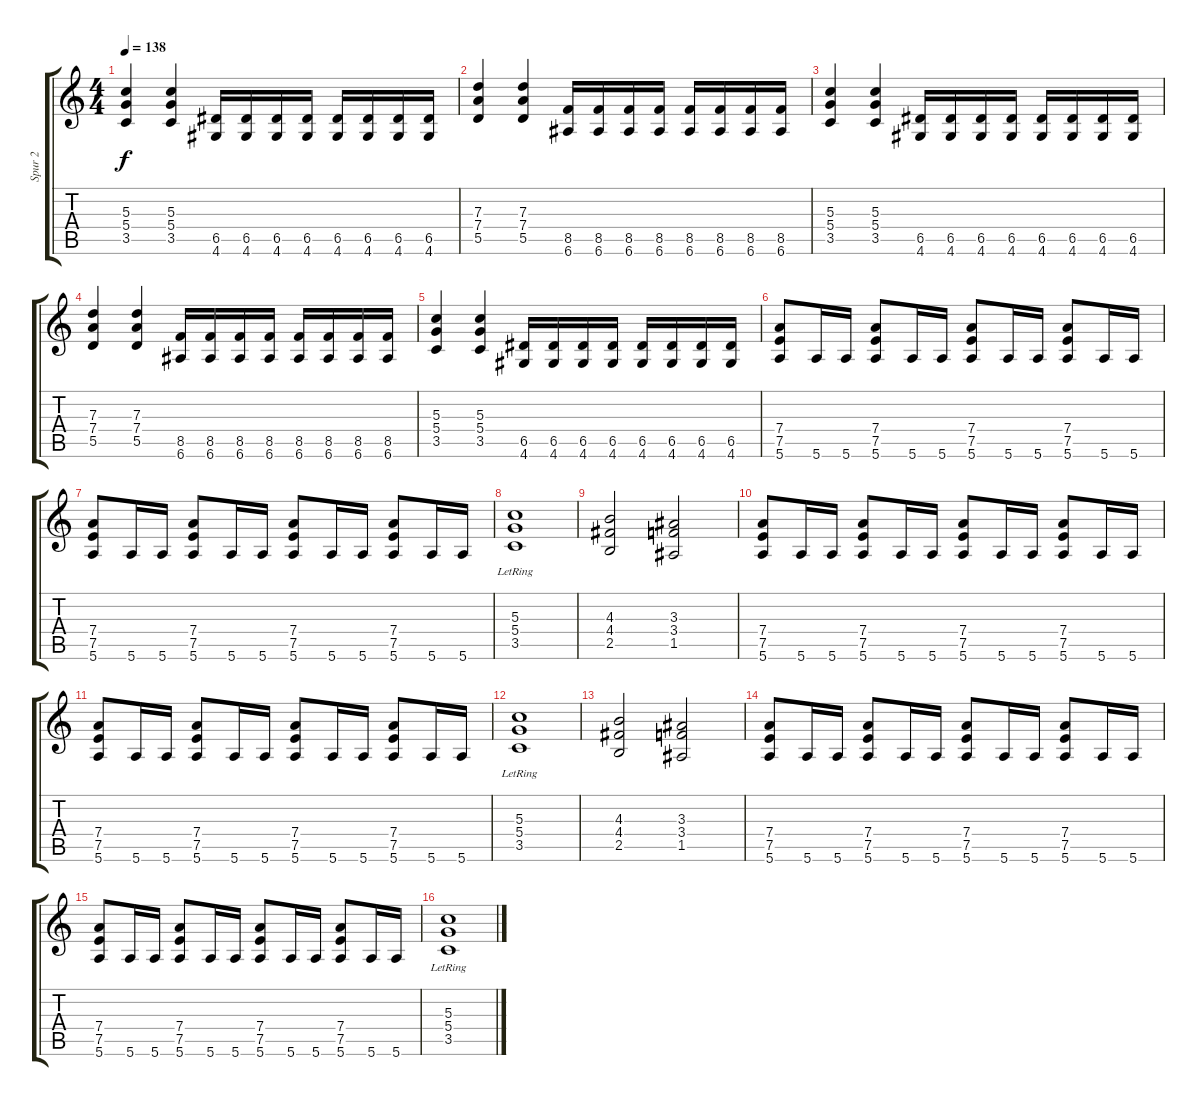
\track ("Spur 2" "Spur 2") {mute instrument distortionguitar}
\staff {score tabs}
\tuning (E4 B3 G3 D3 A2 E2) {hide}
\ts (4 4)
\tempo 138
\clef g2
\ks c
(5.3 5.4 3.5).4{dy f} (5.3 5.4 3.5).4 (6.5 4.6).16 (6.5 4.6).16 (6.5 4.6).16 (6.5 4.6).16 (6.5 4.6).16 (6.5 4.6).16 (6.5 4.6).16 (6.5 4.6).16 |
(7.3 7.4 5.5).4 (7.3 7.4 5.5).4 (8.5 6.6).16 (8.5 6.6).16 (8.5 6.6).16 (8.5 6.6).16 (8.5 6.6).16 (8.5 6.6).16 (8.5 6.6).16 (8.5 6.6).16 |
(5.3 5.4 3.5).4 (5.3 5.4 3.5).4 (6.5 4.6).16 (6.5 4.6).16 (6.5 4.6).16 (6.5 4.6).16 (6.5 4.6).16 (6.5 4.6).16 (6.5 4.6).16 (6.5 4.6).16 |
(7.3 7.4 5.5).4 (7.3 7.4 5.5).4 (8.5 6.6).16 (8.5 6.6).16 (8.5 6.6).16 (8.5 6.6).16 (8.5 6.6).16 (8.5 6.6).16 (8.5 6.6).16 (8.5 6.6).16 |
(5.3 5.4 3.5).4 (5.3 5.4 3.5).4 (6.5 4.6).16 (6.5 4.6).16 (6.5 4.6).16 (6.5 4.6).16 (6.5 4.6).16 (6.5 4.6).16 (6.5 4.6).16 (6.5 4.6).16 |
(7.4 7.5 5.6).8 5.6.16 5.6.16 (7.4 7.5 5.6).8 5.6.16 5.6.16 (7.4 7.5 5.6).8 5.6.16 5.6.16 (7.4 7.5 5.6).8 5.6.16 5.6.16 |
(7.4 7.5 5.6).8 5.6.16 5.6.16 (7.4 7.5 5.6).8 5.6.16 5.6.16 (7.4 7.5 5.6).8 5.6.16 5.6.16 (7.4 7.5 5.6).8 5.6.16 5.6.16 |
(5.3{lr} 5.4 3.5).1 |
(4.3 4.4 2.5).2 (3.3 3.4 1.5).2 |
(7.4 7.5 5.6).8 5.6.16 5.6.16 (7.4 7.5 5.6).8 5.6.16 5.6.16 (7.4 7.5 5.6).8 5.6.16 5.6.16 (7.4 7.5 5.6).8 5.6.16 5.6.16 |
(7.4 7.5 5.6).8 5.6.16 5.6.16 (7.4 7.5 5.6).8 5.6.16 5.6.16 (7.4 7.5 5.6).8 5.6.16 5.6.16 (7.4 7.5 5.6).8 5.6.16 5.6.16 |
(5.3{lr} 5.4 3.5).1 |
(4.3 4.4 2.5).2 (3.3 3.4 1.5).2 |
(7.4 7.5 5.6).8 5.6.16 5.6.16 (7.4 7.5 5.6).8 5.6.16 5.6.16 (7.4 7.5 5.6).8 5.6.16 5.6.16 (7.4 7.5 5.6).8 5.6.16 5.6.16 |
(7.4 7.5 5.6).8 5.6.16 5.6.16 (7.4 7.5 5.6).8 5.6.16 5.6.16 (7.4 7.5 5.6).8 5.6.16 5.6.16 (7.4 7.5 5.6).8 5.6.16 5.6.16 |
(5.3{lr} 5.4 3.5).1
